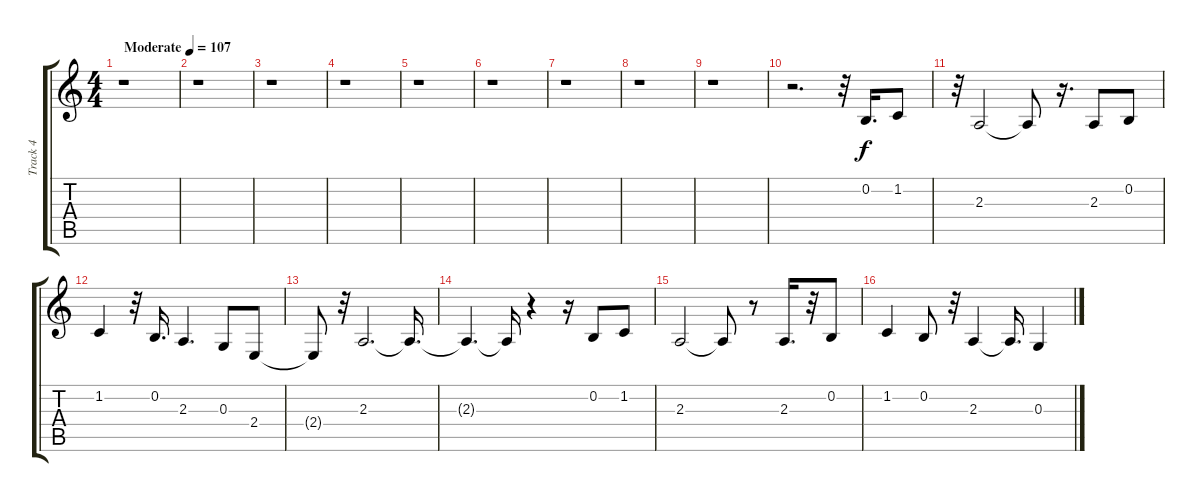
\track ("Track 4" "Track 4") {instrument choiraahs}
\staff {score tabs}
\tuning (E4 B3 G3 D3 A2 E2) {hide}
\ts (4 4)
\tempo (107 "Moderate")
\clef g2
\ks c
r.1{dy f instrument choiraahs} |
r.1 |
r.1 |
r.1 |
r.1 |
r.1 |
r.1 |
r.1 |
r.1 |
r.2{d} r.32 0.2.16{d} 1.2.8 |
r.32 2.3.2 2.3{t}.8 r.16{d} 2.3.8 0.2.8 |
1.2.4 r.32 0.2.16{d} 2.3.4{d} 0.3.8 2.4.8 |
2.4{t}.8 r.32 2.3.2{d} 2.3{t}.16{d} |
2.3{t}.4{d} 2.3{t}.16 r.4 r.16 0.2.8 1.2.8 |
2.3.2 2.3{t}.8 r.8 2.3.16{d} r.32 0.2.8 |
1.2.4 0.2.8 r.32 2.3.4 2.3{t}.16{d} 0.3.4
